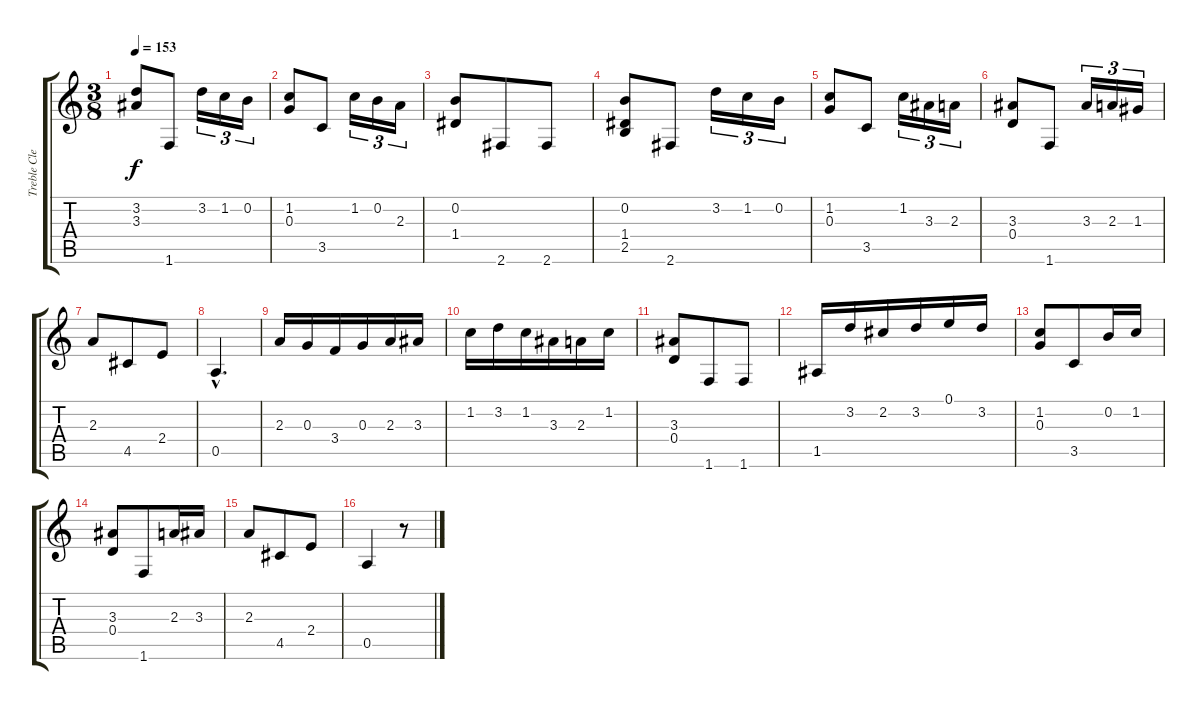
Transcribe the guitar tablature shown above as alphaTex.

\track ("Treble Clef       " "Treble Cle") {instrument acousticguitarnylon}
\staff {score tabs}
\tuning (E4 B3 G3 D3 A2 E2) {hide}
\ts (3 8)
\tempo 153
\clef g2
\ks c
(3.2 3.3).8{dy f} 1.6.8 3.2.16{tu (3 2)} 1.2.16{tu (3 2)} 0.2.16{tu (3 2)} |
(1.2 0.3).8 3.5.8 1.2.16{tu (3 2)} 0.2.16{tu (3 2)} 2.3.16{tu (3 2)} |
(0.2 1.4).8 2.6.8 2.6.8 |
(0.2 1.4 2.5).8 2.6.8 3.2.16{tu (3 2)} 1.2.16{tu (3 2)} 0.2.16{tu (3 2)} |
(1.2 0.3).8 3.5.8 1.2.16{tu (3 2)} 3.3.16{tu (3 2)} 2.3.16{tu (3 2)} |
(3.3 0.4).8 1.6.8 3.3.16{tu (3 2)} 2.3.16{tu (3 2)} 1.3.16{tu (3 2)} |
2.3.8 4.5.8 2.4.8 |
0.5{hac}.4{d} |
2.3.16 0.3.16 3.4.16 0.3.16 2.3.16 3.3.16 |
1.2.16 3.2.16 1.2.16 3.3.16 2.3.16 1.2.16 |
(3.3 0.4).8 1.6.8 1.6.8 |
1.5.16 3.2.16 2.2.16 3.2.16 0.1.16 3.2.16 |
(1.2 0.3).8 3.5.8 0.2.16 1.2.16 |
(3.3 0.4).8 1.6.8 2.3.16 3.3.16 |
2.3.8 4.5.8 2.4.8 |
0.5.4 r.8
